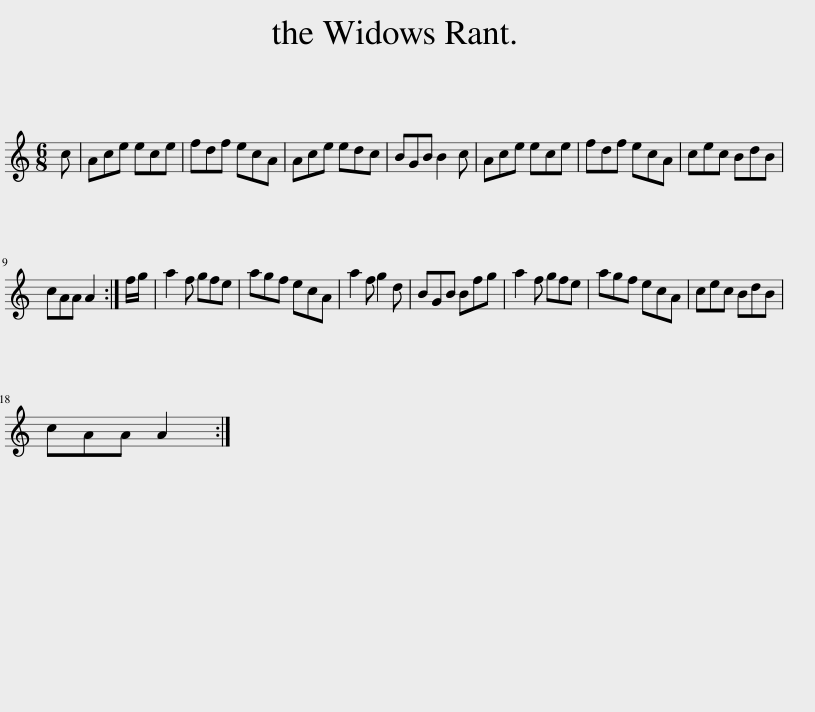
X:1
L:1/8
M:6/8
I:linebreak $
K:C
V:1 treble
V:1
 c | Ace ece | fdf ecA | Ace edc | BGB B2 c | %5
 Ace ece | fdf ecA | cec BdB |$ cAA A2 :| f/g/ | %10
 a2 f gfe | agf ecA | a2 f g2 d | BGB Bfg | a2 f gfe | %15
 agf ecA | cec BdB |$ cAA A2 :| %18
